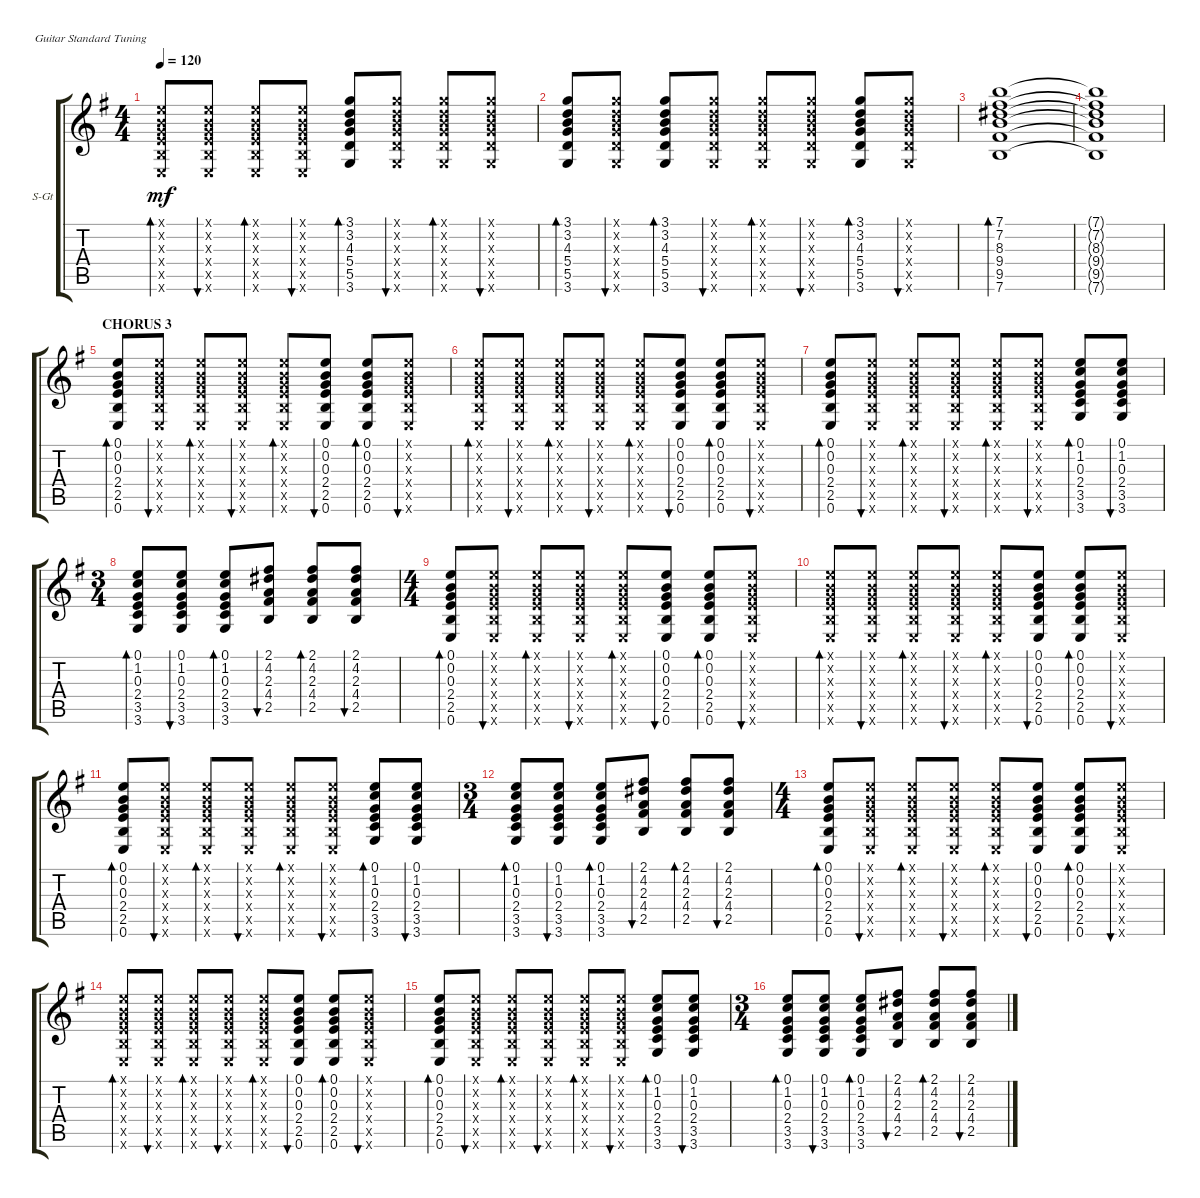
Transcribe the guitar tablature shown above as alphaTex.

\defaultSystemsLayout 4
\bracketExtendMode groupsimilarinstruments
\firstSystemTrackNameOrientation horizontal
\otherSystemsTrackNameOrientation horizontal
\track ("Steel Guitar" "S-Gt") {instrument acousticguitarsteel}
\staff {score tabs}
\tuning (E4 B3 G3 D3 A2 E2)
\ts (4 4)
\tempo 120
\clef g2
\ks eminor
(0.6{x} 2.5{x} 2.4{x} 0.3{x} 0.2{x} 0.1{x}).8{bd 30 dy mf} (0.6{x} 2.5{x} 2.4{x} 0.3{x} 0.2{x} 0.1{x}).8{bu 30} (0.6{x} 2.5{x} 2.4{x} 0.3{x} 0.2{x} 0.1{x}).8{bd 30} (0.6{x} 2.5{x} 2.4{x} 0.3{x} 0.2{x} 0.1{x}).8{bu 30} (3.6 5.5 5.4 4.3 3.2 3.1).8{bd 30} (3.6{x} 5.5{x} 5.4{x} 4.3{x} 3.2{x} 3.1{x}).8{bu 30} (3.6{x} 5.5{x} 5.4{x} 4.3{x} 3.2{x} 3.1{x}).8{bd 30} (3.6{x} 5.5{x} 5.4{x} 4.3{x} 3.2{x} 3.1{x}).8{bu 30} |
(3.6 5.5 5.4 4.3 3.2 3.1).8{bd 30} (3.6{x} 5.5{x} 5.4{x} 4.3{x} 3.2{x} 3.1{x}).8{bu 30} (3.6 5.5 5.4 4.3 3.2 3.1).8{bd 30} (3.6{x} 5.5{x} 5.4{x} 4.3{x} 3.2{x} 3.1{x}).8{bu 30} (3.6{x} 5.5{x} 5.4{x} 4.3{x} 3.2{x} 3.1{x}).8{bd 30} (3.6{x} 5.5{x} 5.4{x} 4.3{x} 3.2{x} 3.1{x}).8{bu 30} (3.6 5.5 5.4 4.3 3.2 3.1).8{bd 30} (3.6{x} 5.5{x} 5.4{x} 4.3{x} 3.2{x} 3.1{x}).8{bu 30} |
(7.6 9.5 9.4 8.3 7.2 7.1).1{bd 30} |
(7.6{t} 9.5{t} 9.4{t} 8.3{t} 7.2{t} 7.1{t}).1 |
\section ("" "CHORUS 3")
(0.6 2.5 2.4 0.3 0.2 0.1).8{bd 30} (0.6{x} 2.5{x} 2.4{x} 0.3{x} 0.2{x} 0.1{x}).8{bu 30} (0.6{x} 2.5{x} 2.4{x} 0.3{x} 0.2{x} 0.1{x}).8{bd 30} (0.6{x} 2.5{x} 2.4{x} 0.3{x} 0.2{x} 0.1{x}).8{bu 30} (0.6{x} 2.5{x} 2.4{x} 0.3{x} 0.2{x} 0.1{x}).8{bd 30} (0.6 2.5 2.4 0.3 0.2 0.1).8{bu 30} (0.6 2.5 2.4 0.3 0.2 0.1).8{bd 30} (0.6{x} 2.5{x} 2.4{x} 0.3{x} 0.2{x} 0.1{x}).8{bu 30} |
(0.6{x} 2.5{x} 2.4{x} 0.3{x} 0.2{x} 0.1{x}).8{bd 30} (0.6{x} 2.5{x} 2.4{x} 0.3{x} 0.2{x} 0.1{x}).8{bu 30} (0.6{x} 2.5{x} 2.4{x} 0.3{x} 0.2{x} 0.1{x}).8{bd 30} (0.6{x} 2.5{x} 2.4{x} 0.3{x} 0.2{x} 0.1{x}).8{bu 30} (0.6{x} 2.5{x} 2.4{x} 0.3{x} 0.2{x} 0.1{x}).8{bd 30} (0.6 2.5 2.4 0.3 0.2 0.1).8{bu 30} (0.6 2.5 2.4 0.3 0.2 0.1).8{bd 30} (0.6{x} 2.5{x} 2.4{x} 0.3{x} 0.2{x} 0.1{x}).8{bu 30} |
(0.6 2.5 2.4 0.3 0.2 0.1).8{bd 30} (0.6{x} 2.5{x} 2.4{x} 0.3{x} 0.2{x} 0.1{x}).8{bu 30} (0.6{x} 2.5{x} 2.4{x} 0.3{x} 0.2{x} 0.1{x}).8{bd 30} (0.6{x} 2.5{x} 2.4{x} 0.3{x} 0.2{x} 0.1{x}).8{bu 30} (0.6{x} 2.5{x} 2.4{x} 0.3{x} 0.2{x} 0.1{x}).8{bd 30} (0.6{x} 2.5{x} 2.4{x} 0.3{x} 0.2{x} 0.1{x}).8{bu 30} (3.6 3.5 2.4 0.3 1.2 0.1).8{bd 30} (3.6 3.5 2.4 0.3 1.2 0.1).8{bu 30} |
\ts (3 4)
(3.6 3.5 2.4 0.3 1.2 0.1).8{bd 30} (3.6 3.5 2.4 0.3 1.2 0.1).8{bu 30} (3.6 3.5 2.4 0.3 1.2 0.1).8{bd 30} (2.5 4.4 2.3 4.2 2.1).8{bu 30} (2.5 4.4 2.3 4.2 2.1).8{bd 30} (2.5 4.4 2.3 4.2 2.1).8{bu 30} |
\ts (4 4)
(0.6 2.5 2.4 0.3 0.2 0.1).8{bd 30} (0.6{x} 2.5{x} 2.4{x} 0.3{x} 0.2{x} 0.1{x}).8{bu 30} (0.6{x} 2.5{x} 2.4{x} 0.3{x} 0.2{x} 0.1{x}).8{bd 30} (0.6{x} 2.5{x} 2.4{x} 0.3{x} 0.2{x} 0.1{x}).8{bu 30} (0.6{x} 2.5{x} 2.4{x} 0.3{x} 0.2{x} 0.1{x}).8{bd 30} (0.6 2.5 2.4 0.3 0.2 0.1).8{bu 30} (0.6 2.5 2.4 0.3 0.2 0.1).8{bd 30} (0.6{x} 2.5{x} 2.4{x} 0.3{x} 0.2{x} 0.1{x}).8{bu 30} |
(0.6{x} 2.5{x} 2.4{x} 0.3{x} 0.2{x} 0.1{x}).8{bd 30} (0.6{x} 2.5{x} 2.4{x} 0.3{x} 0.2{x} 0.1{x}).8{bu 30} (0.6{x} 2.5{x} 2.4{x} 0.3{x} 0.2{x} 0.1{x}).8{bd 30} (0.6{x} 2.5{x} 2.4{x} 0.3{x} 0.2{x} 0.1{x}).8{bu 30} (0.6{x} 2.5{x} 2.4{x} 0.3{x} 0.2{x} 0.1{x}).8{bd 30} (0.6 2.5 2.4 0.3 0.2 0.1).8{bu 30} (0.6 2.5 2.4 0.3 0.2 0.1).8{bd 30} (0.6{x} 2.5{x} 2.4{x} 0.3{x} 0.2{x} 0.1{x}).8{bu 30} |
(0.6 2.5 2.4 0.3 0.2 0.1).8{bd 30} (0.6{x} 2.5{x} 2.4{x} 0.3{x} 0.2{x} 0.1{x}).8{bu 30} (0.6{x} 2.5{x} 2.4{x} 0.3{x} 0.2{x} 0.1{x}).8{bd 30} (0.6{x} 2.5{x} 2.4{x} 0.3{x} 0.2{x} 0.1{x}).8{bu 30} (0.6{x} 2.5{x} 2.4{x} 0.3{x} 0.2{x} 0.1{x}).8{bd 30} (0.6{x} 2.5{x} 2.4{x} 0.3{x} 0.2{x} 0.1{x}).8{bu 30} (3.6 3.5 2.4 0.3 1.2 0.1).8{bd 30} (3.6 3.5 2.4 0.3 1.2 0.1).8{bu 30} |
\ts (3 4)
(3.6 3.5 2.4 0.3 1.2 0.1).8{bd 30} (3.6 3.5 2.4 0.3 1.2 0.1).8{bu 30} (3.6 3.5 2.4 0.3 1.2 0.1).8{bd 30} (2.5 4.4 2.3 4.2 2.1).8{bu 30} (2.5 4.4 2.3 4.2 2.1).8{bd 30} (2.5 4.4 2.3 4.2 2.1).8{bu 30} |
\ts (4 4)
(0.6 2.5 2.4 0.3 0.2 0.1).8{bd 30} (0.6{x} 2.5{x} 2.4{x} 0.3{x} 0.2{x} 0.1{x}).8{bu 30} (0.6{x} 2.5{x} 2.4{x} 0.3{x} 0.2{x} 0.1{x}).8{bd 30} (0.6{x} 2.5{x} 2.4{x} 0.3{x} 0.2{x} 0.1{x}).8{bu 30} (0.6{x} 2.5{x} 2.4{x} 0.3{x} 0.2{x} 0.1{x}).8{bd 30} (0.6 2.5 2.4 0.3 0.2 0.1).8{bu 30} (0.6 2.5 2.4 0.3 0.2 0.1).8{bd 30} (0.6{x} 2.5{x} 2.4{x} 0.3{x} 0.2{x} 0.1{x}).8{bu 30} |
(0.6{x} 2.5{x} 2.4{x} 0.3{x} 0.2{x} 0.1{x}).8{bd 30} (0.6{x} 2.5{x} 2.4{x} 0.3{x} 0.2{x} 0.1{x}).8{bu 30} (0.6{x} 2.5{x} 2.4{x} 0.3{x} 0.2{x} 0.1{x}).8{bd 30} (0.6{x} 2.5{x} 2.4{x} 0.3{x} 0.2{x} 0.1{x}).8{bu 30} (0.6{x} 2.5{x} 2.4{x} 0.3{x} 0.2{x} 0.1{x}).8{bd 30} (0.6 2.5 2.4 0.3 0.2 0.1).8{bu 30} (0.6 2.5 2.4 0.3 0.2 0.1).8{bd 30} (0.6{x} 2.5{x} 2.4{x} 0.3{x} 0.2{x} 0.1{x}).8{bu 30} |
(0.6 2.5 2.4 0.3 0.2 0.1).8{bd 30} (0.6{x} 2.5{x} 2.4{x} 0.3{x} 0.2{x} 0.1{x}).8{bu 30} (0.6{x} 2.5{x} 2.4{x} 0.3{x} 0.2{x} 0.1{x}).8{bd 30} (0.6{x} 2.5{x} 2.4{x} 0.3{x} 0.2{x} 0.1{x}).8{bu 30} (0.6{x} 2.5{x} 2.4{x} 0.3{x} 0.2{x} 0.1{x}).8{bd 30} (0.6{x} 2.5{x} 2.4{x} 0.3{x} 0.2{x} 0.1{x}).8{bu 30} (3.6 3.5 2.4 0.3 1.2 0.1).8{bd 30} (3.6 3.5 2.4 0.3 1.2 0.1).8{bu 30} |
\ts (3 4)
(3.6 3.5 2.4 0.3 1.2 0.1).8{bd 30} (3.6 3.5 2.4 0.3 1.2 0.1).8{bu 30} (3.6 3.5 2.4 0.3 1.2 0.1).8{bd 30} (2.5 4.4 2.3 4.2 2.1).8{bu 30} (2.5 4.4 2.3 4.2 2.1).8{bd 30} (2.5 4.4 2.3 4.2 2.1).8{bu 30}
